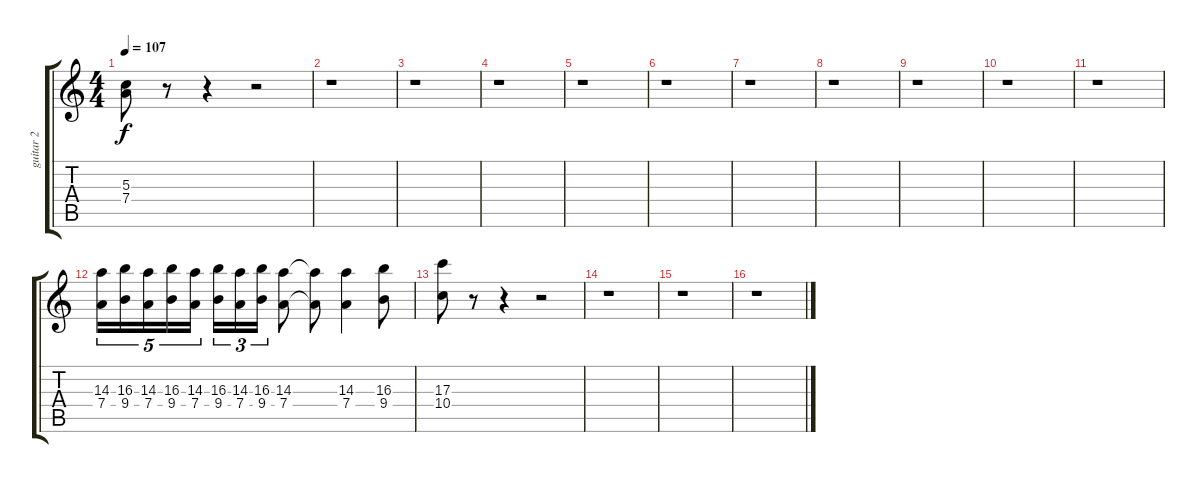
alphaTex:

\track ("guitar 2" "guitar 2") {instrument distortionguitar}
\staff {score tabs}
\tuning (E4 B3 G3 D3 A2 E2) {hide}
\ts (4 4)
\tempo 107
\clef g2
\ks c
(5.3 7.4).8{dy f} r.8 r.4 r.2 |
r.1 |
r.1 |
r.1 |
r.1 |
r.1 |
r.1 |
r.1 |
r.1 |
r.1 |
r.1 |
(14.3 7.4).16{tu (5 4)} (16.3 9.4).16{tu (5 4)} (14.3 7.4).16{tu (5 4)} (16.3 9.4).16{tu (5 4)} (14.3 7.4).16{tu (5 4)} (16.3 9.4).16{tu (3 2)} (14.3 7.4).16{tu (3 2)} (16.3 9.4).16{tu (3 2)} (14.3 7.4).8 (14.3{t} 7.4{t}).8 (14.3 7.4).4 (16.3 9.4).8 |
(17.3 10.4).8 r.8 r.4 r.2 |
r.1 |
r.1 |
r.1
